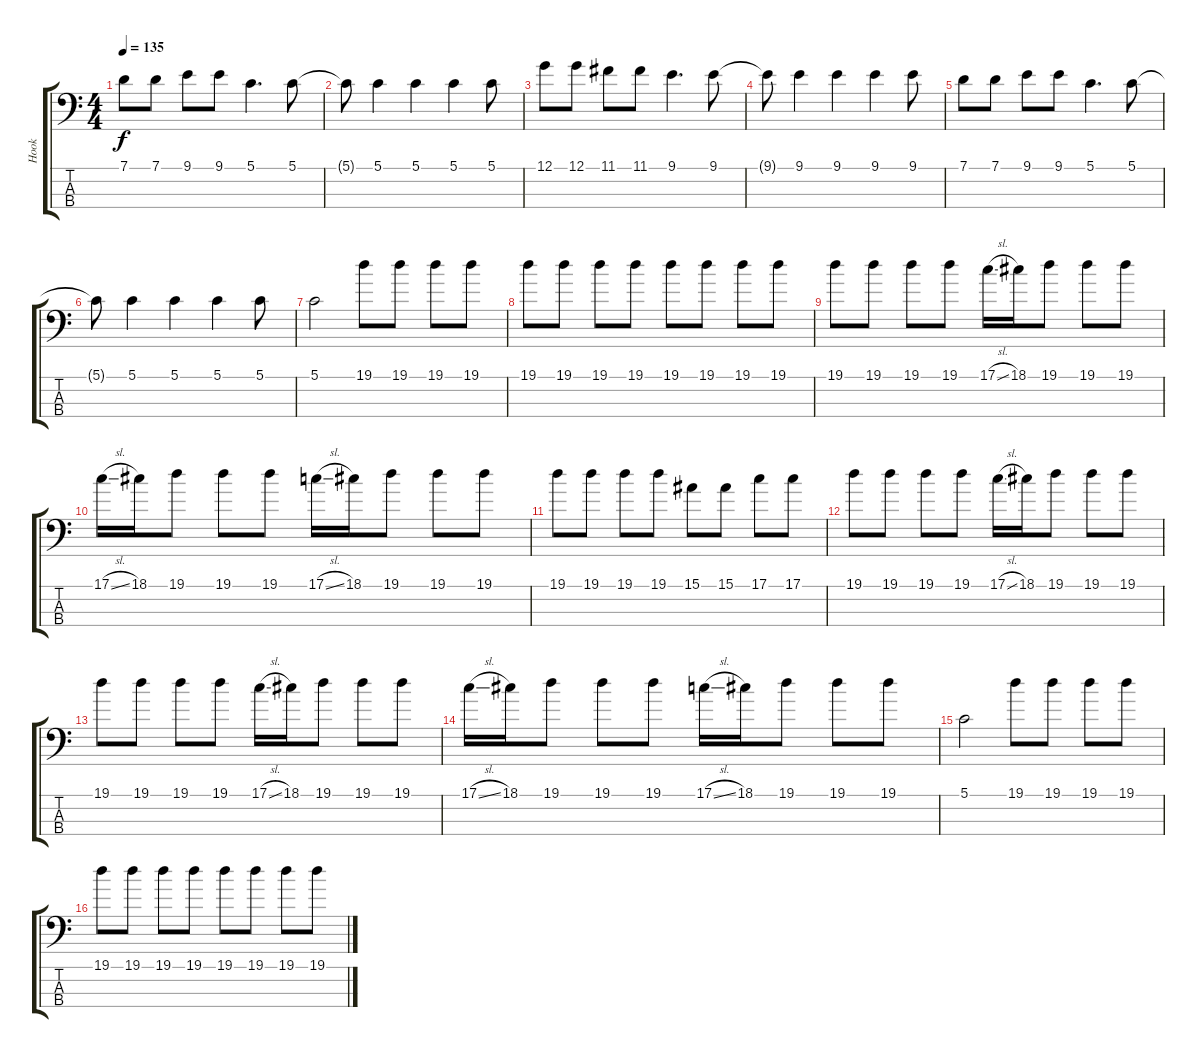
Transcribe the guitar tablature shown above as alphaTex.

\track ("Hook" "Hook") {instrument electricbassfinger}
\staff {score tabs}
\tuning (G2 D2 A1 E1) {hide}
\ts (4 4)
\tempo 135
\clef f4
\ks c
7.1.8{dy f} 7.1.8 9.1.8 9.1.8 5.1.4{d} 5.1.8 |
5.1{t}.8 5.1.4 5.1.4 5.1.4 5.1.8 |
12.1.8 12.1.8 11.1.8 11.1.8 9.1.4{d} 9.1.8 |
9.1{t}.8 9.1.4 9.1.4 9.1.4 9.1.8 |
7.1.8 7.1.8 9.1.8 9.1.8 5.1.4{d} 5.1.8 |
5.1{t}.8 5.1.4 5.1.4 5.1.4 5.1.8 |
5.1.2 19.1.8 19.1.8 19.1.8 19.1.8 |
19.1.8 19.1.8 19.1.8 19.1.8 19.1.8 19.1.8 19.1.8 19.1.8 |
19.1.8 19.1.8 19.1.8 19.1.8 17.1{sl}.16 18.1.16 19.1.8 19.1.8 19.1.8 |
17.1{sl}.16 18.1.16 19.1.8 19.1.8 19.1.8 17.1{sl}.16 18.1.16 19.1.8 19.1.8 19.1.8 |
19.1.8 19.1.8 19.1.8 19.1.8 15.1.8 15.1.8 17.1.8 17.1.8 |
19.1.8 19.1.8 19.1.8 19.1.8 17.1{sl}.16 18.1.16 19.1.8 19.1.8 19.1.8 |
19.1.8 19.1.8 19.1.8 19.1.8 17.1{sl}.16 18.1.16 19.1.8 19.1.8 19.1.8 |
17.1{sl}.16 18.1.16 19.1.8 19.1.8 19.1.8 17.1{sl}.16 18.1.16 19.1.8 19.1.8 19.1.8 |
5.1.2 19.1.8 19.1.8 19.1.8 19.1.8 |
19.1.8 19.1.8 19.1.8 19.1.8 19.1.8 19.1.8 19.1.8 19.1.8
